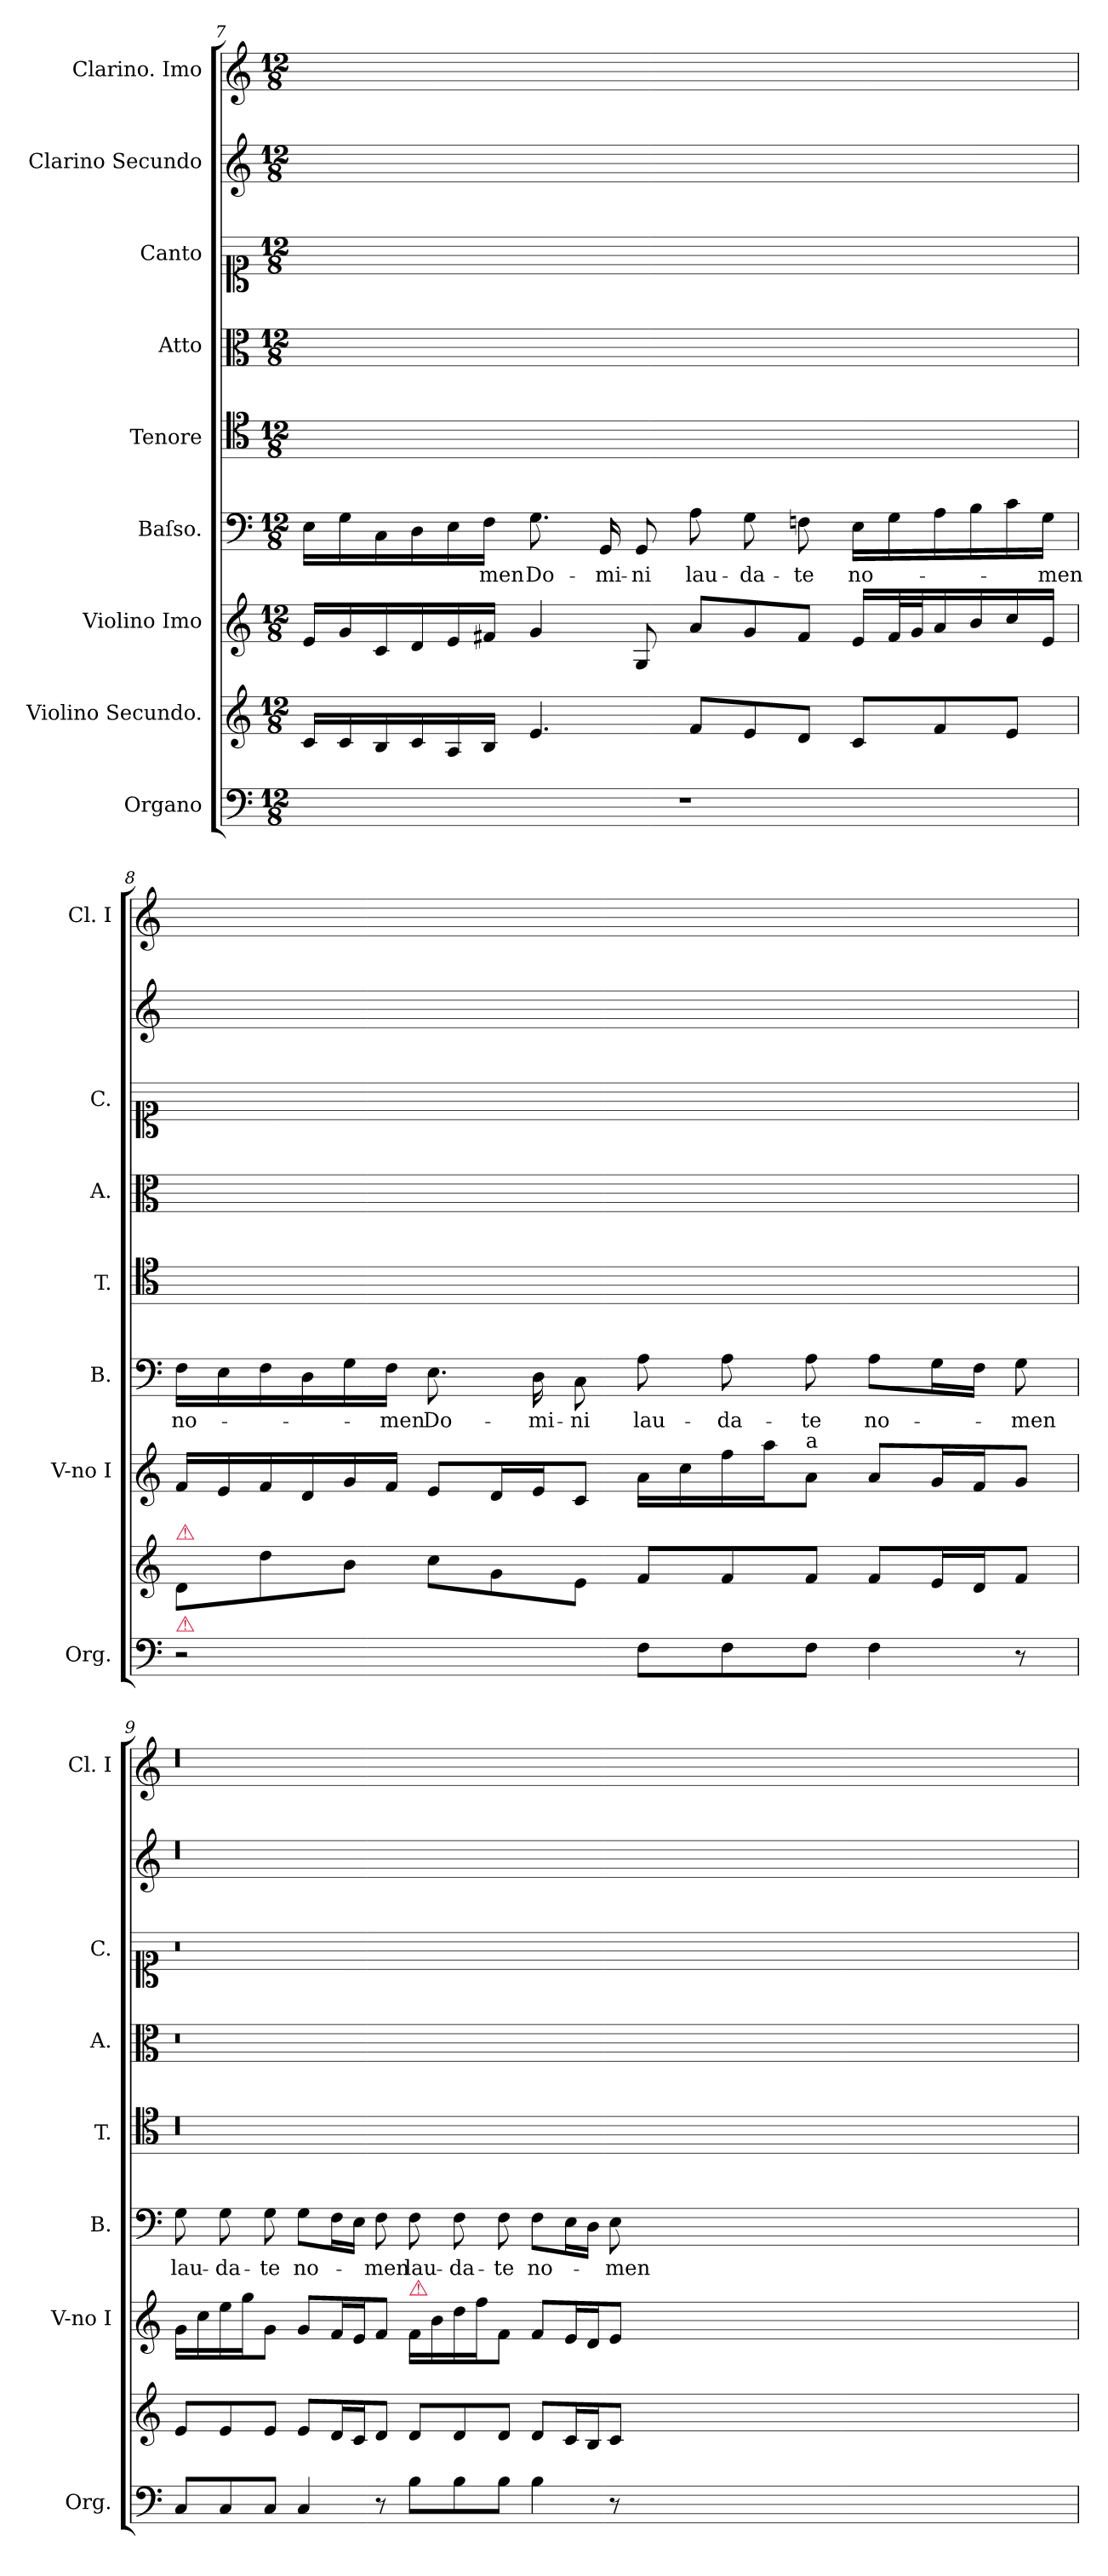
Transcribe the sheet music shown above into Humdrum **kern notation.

**kern	**kern	**kern	**kern	**text	**kern	**kern	**kern	**kern	**kern
*part9	*part8	*part7	*part6	*part6	*part5	*part4	*part3	*part2	*part1
*staff9	*staff8	*staff7	*staff6	*staff6	*staff5	*staff4	*staff3	*staff2	*staff1
*I"Organo	*I"Violino Secundo.	*I"Violino Imo	*I"Baſso.	*	*I"Tenore	*I"Atto	*I"Canto	*I"Clarino Secundo	*I"Clarino. Imo
*I'Org.	*	*I'V-no I	*I'B.	*	*I'T.	*I'A.	*I'C.	*	*I'Cl. I
*clefF4	*clefG2	*clefG2	*clefF4	*	*clefC4	*clefC3	*clefC1	*clefG2	*clefG2
*k[]	*k[]	*k[]	*k[]	*	*k[]	*k[]	*k[]	*k[]	*k[]
*C:	*C:	*C:	*C:	*	*C:	*C:	*C:	*C:	*C:
*M12/8	*M12/8	*M12/8	*M12/8	*	*M12/8	*M12/8	*M12/8	*M12/8	*M12/8
=7	=7	=7	=7	=7	=7	=7	=7	=7	=7
1.r	16c/LL	16e/LL	16E\LL	.	1.ryy	1.ryy	1.ryy	1.ryy	1.ryy
.	16c/	16g/	16G\	.	.	.	.	.	.
.	16B/	16c/	16C\	.	.	.	.	.	.
.	16c/	16d/	16D\	.	.	.	.	.	.
.	16A/	16e/	16E\	.	.	.	.	.	.
.	16B/JJ	16f#X/JJ	16F\JJ	-men	.	.	.	.	.
.	4.e/	4g/	8.G\	Do-	.	.	.	.	.
.	.	.	16GG/	-mi-	.	.	.	.	.
.	.	8G/	8GG/	-ni	.	.	.	.	.
.	8f/L	8a/L	8A\	lau-	.	.	.	.	.
.	8e/	8g/	8G\	-da-	.	.	.	.	.
.	8d/J	8f#/J	8Fn\	-te	.	.	.	.	.
.	8c/L	16e/LL	16E\LL	no-	.	.	.	.	.
.	.	32f#/L	16G\	.	.	.	.	.	.
.	.	32g/J	.	.	.	.	.	.	.
.	8f/	16a/	16A\	.	.	.	.	.	.
.	.	16b/	16B\	.	.	.	.	.	.
.	8e/J	16cc/	16c\	.	.	.	.	.	.
.	.	16e/JJ	16G\JJ	-men	.	.	.	.	.
=8	=8	=8	=8	=8	=8	=8	=8	=8	=8
!	!LO:TX:a:color=crimson:t=⚠	!	!	!	!	!	!	!	!
!LO:TX:a:color=crimson:t=⚠	!	!	!	!	!	!	!	!	!
!LO:N:vis=2	!	!	!	!LO:LY:i	!	!	!	!	!
2.r	8d/L	16f/LL	16F\LL	no-	1.ryy	1.ryy	1.ryy	1.ryy	1.ryy
.	.	16e/	16E\	.	.	.	.	.	.
.	8dd\	16f/	16F\	.	.	.	.	.	.
.	.	16d/	16D\	.	.	.	.	.	.
.	8b\J	16g/	16G\	.	.	.	.	.	.
!	!	!	!	!LO:LY:i	!	!	!	!	!
.	.	16f/JJ	16F\JJ	-men	.	.	.	.	.
.	8cc\L	8e/L	8.E\	Do-	.	.	.	.	.
.	8g\	16d/L	.	.	.	.	.	.	.
.	.	16e/J	16D\	-mi-	.	.	.	.	.
.	8e\J	8c/J	8C\	-ni	.	.	.	.	.
8F\L	8f/L	16a\LL	8A\	lau-	.	.	.	.	.
.	.	16cc\	.	.	.	.	.	.	.
8F\	8f/	16ff\	8A\	-da-	.	.	.	.	.
.	.	16aa\J	.	.	.	.	.	.	.
!	!	!LO:TX:a:t=a	!	!	!	!	!	!	!
8F\J	8f/J	8a\J	8A\	-te	.	.	.	.	.
4F\	8f/L	8a/L	8A\L	no-	.	.	.	.	.
.	16e/L	16g/L	16G\L	.	.	.	.	.	.
.	16d/J	16f/J	16F\JJ	.	.	.	.	.	.
8r	8f/J	8g/J	8G\	-men	.	.	.	.	.
=9	=9	=9	=9	=9	=9	=9	=9	=9	=9
!	!	!	!	!LO:LY:i	!	!	!	!	!
8C/L	8e/L	16g\LL	8G\	lau-	00.rc	0.r	0.r	00.rdd	00.rdd
.	.	16cc\	.	.	.	.	.	.	.
!	!	!	!	!LO:LY:i	!	!	!	!	!
8C/	8e/	16ee\	8G\	-da-	.	.	.	.	.
.	.	16gg\J	.	.	.	.	.	.	.
!	!	!	!	!LO:LY:i	!	!	!	!	!
8C/J	8e/J	8g\J	8G\	-te	.	.	.	.	.
!	!	!	!	!LO:LY:i	!	!	!	!	!
4C/	8e/L	8g/L	8G\L	no-	.	.	.	.	.
.	16d/L	16f/L	16F\L	.	.	.	.	.	.
.	16c/J	16e/J	16E\JJ	.	.	.	.	.	.
!	!	!	!	!LO:LY:i	!	!	!	!	!
8r	8d/J	8f/J	8F\	-men	.	.	.	.	.
!	!	!LO:TX:a:color=crimson:t=⚠	!	!	!	!	!	!	!
!	!	!	!	!LO:LY:i	!	!	!	!	!
8B\L	8d/L	16f\LL	8F\	lau-	.	.	.	.	.
.	.	16b\	.	.	.	.	.	.	.
!	!	!	!	!LO:LY:i	!	!	!	!	!
8B\	8d/	16dd\	8F\	-da-	.	.	.	.	.
.	.	16ff\J	.	.	.	.	.	.	.
!	!	!	!	!LO:LY:i	!	!	!	!	!
8B\J	8d/J	8f/J	8F\	-te	.	.	.	.	.
!	!	!	!	!LO:LY:i	!	!	!	!	!
4B\	8d/L	8f/L	8F\L	no-	.	.	.	.	.
.	16c/L	16e/L	16E\L	.	.	.	.	.	.
.	16B/J	16d/J	16D\JJ	.	.	.	.	.	.
!	!	!	!	!LO:LY:i	!	!	!	!	!
8r	8c/J	8e/J	8E\	-men	.	.	.	.	.
00ryy	00ryy	00ryy	00ryy	.	.	.	.	.	.
.	.	.	.	.	.	0.ryy	0.ryy	.	.
2ryy	2ryy	2ryy	2ryy	.	.	.	.	.	.
=	=	=	=	=	=	=	=	=	=
*-	*-	*-	*-	*-	*-	*-	*-	*-	*-
